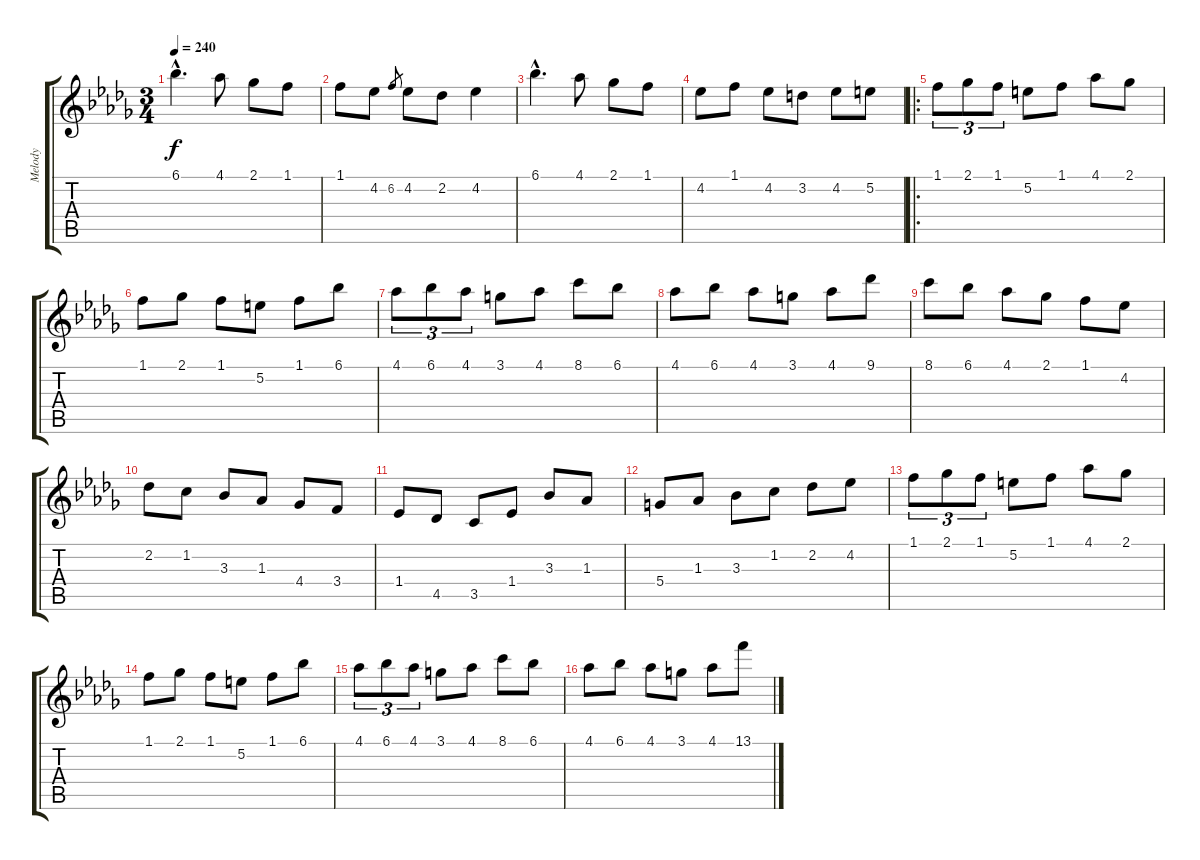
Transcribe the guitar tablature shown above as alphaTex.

\track ("Melody" "Melody") {instrument acousticguitarsteel}
\staff {score tabs}
\tuning (E4 B3 G3 D3 A2 E2) {hide}
\ts (3 4)
\tempo 240
\clef g2
\ks db
6.1{hac}.4{d dy f} 4.1.8 2.1.8 1.1.8 |
1.1.8 4.2.8 6.2.8{gr} 4.2.8 2.2.8 4.2.4 |
6.1{hac}.4{d} 4.1.8 2.1.8 1.1.8 |
4.2.8 1.1.8 4.2.8 3.2.8 4.2.8 5.2.8 |
\ro
1.1.8{tu (3 2)} 2.1.8{tu (3 2)} 1.1.8{tu (3 2)} 5.2.8 1.1.8 4.1.8 2.1.8 |
1.1.8 2.1.8 1.1.8 5.2.8 1.1.8 6.1.8 |
4.1.8{tu (3 2)} 6.1.8{tu (3 2)} 4.1.8{tu (3 2)} 3.1.8 4.1.8 8.1.8 6.1.8 |
4.1.8 6.1.8 4.1.8 3.1.8 4.1.8 9.1.8 |
8.1.8 6.1.8 4.1.8 2.1.8 1.1.8 4.2.8 |
2.2.8 1.2.8 3.3.8 1.3.8 4.4.8 3.4.8 |
1.4.8 4.5.8 3.5.8 1.4.8 3.3.8 1.3.8 |
5.4.8 1.3.8 3.3.8 1.2.8 2.2.8 4.2.8 |
1.1.8{tu (3 2)} 2.1.8{tu (3 2)} 1.1.8{tu (3 2)} 5.2.8 1.1.8 4.1.8 2.1.8 |
1.1.8 2.1.8 1.1.8 5.2.8 1.1.8 6.1.8 |
4.1.8{tu (3 2)} 6.1.8{tu (3 2)} 4.1.8{tu (3 2)} 3.1.8 4.1.8 8.1.8 6.1.8 |
4.1.8 6.1.8 4.1.8 3.1.8 4.1.8 13.1.8
